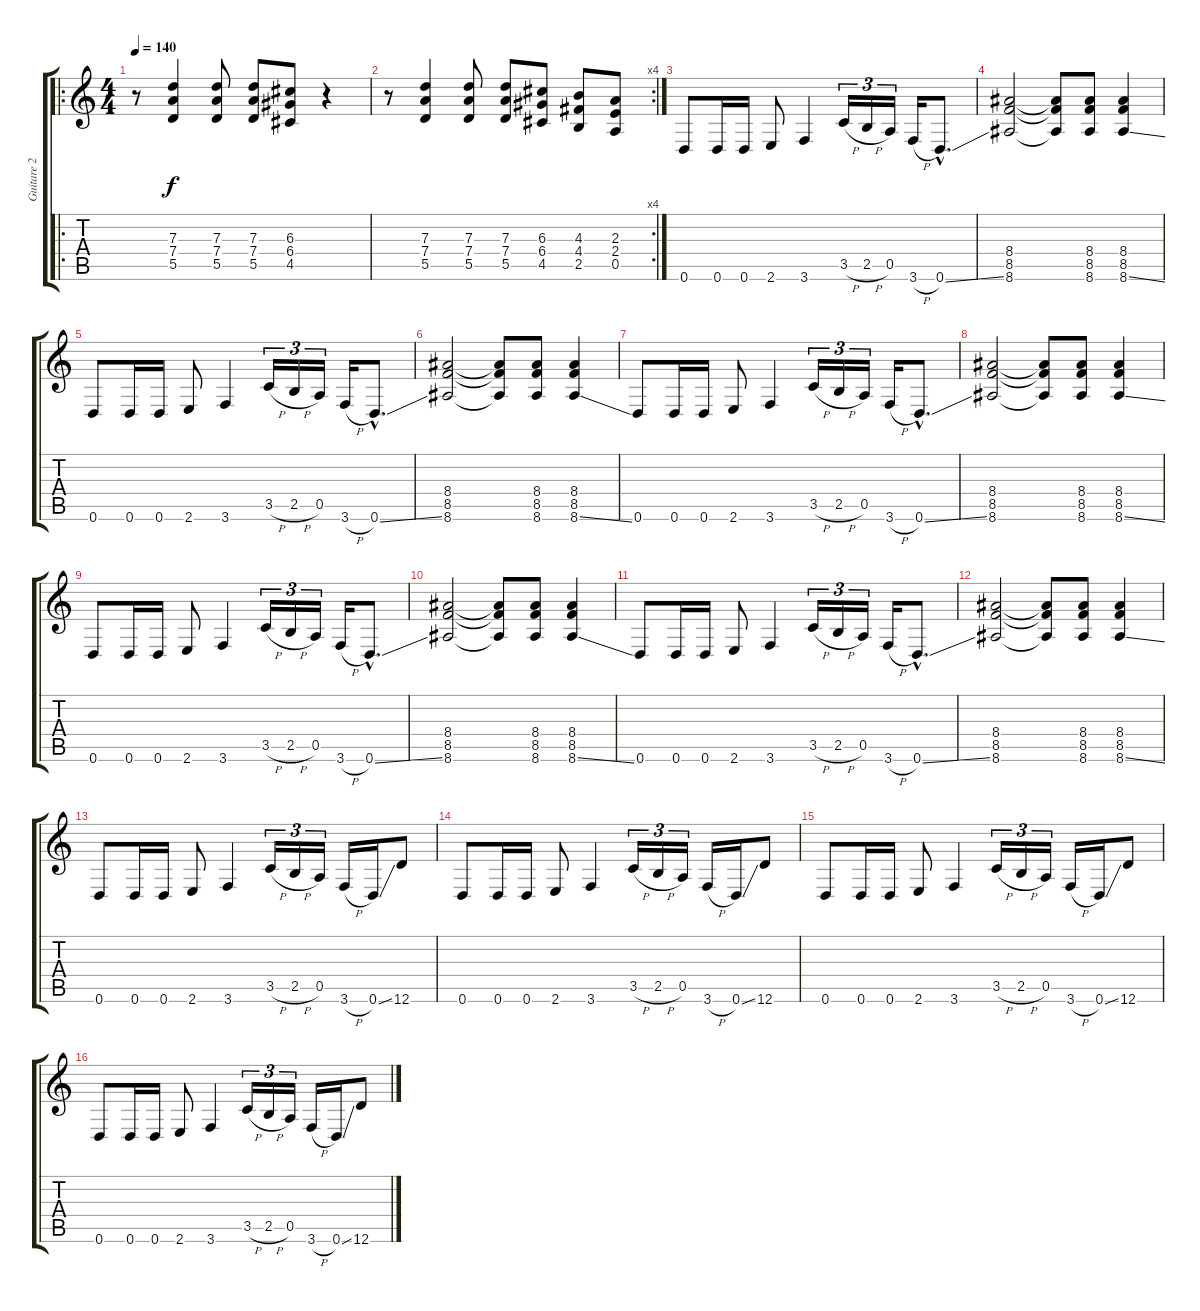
\track ("Guitare 2" "Guitare 2") {instrument overdrivenguitar}
\staff {score tabs}
\tuning (E4 B3 G3 D3 A2 D2) {hide}
\ro
\ts (4 4)
\tempo 140
\clef g2
\ks c
r.8{dy f} (7.3 7.4 5.5).4 (7.3 7.4 5.5).8 (7.3 7.4 5.5).8 (6.3 6.4 4.5).8 r.4 |
\rc 4
r.8 (7.3 7.4 5.5).4 (7.3 7.4 5.5).8 (7.3 7.4 5.5).8 (6.3 6.4 4.5).8 (4.3 4.4 2.5).8 (2.3 2.4 0.5).8 |
0.6.8 0.6.16 0.6.16 2.6.8 3.6.4 3.5{h}.16{tu (3 2)} 2.5{h}.16{tu (3 2)} 0.5.16{tu (3 2)} 3.6{h}.16 0.6{ss hac}.8{d} |
(8.4 8.5 8.6).2 (8.4{t} 8.5{t} 8.6{t}).8 (8.4 8.5 8.6).8 (8.4 8.5 8.6{ss}).4 |
0.6.8 0.6.16 0.6.16 2.6.8 3.6.4 3.5{h}.16{tu (3 2)} 2.5{h}.16{tu (3 2)} 0.5.16{tu (3 2)} 3.6{h}.16 0.6{ss hac}.8{d} |
(8.4 8.5 8.6).2 (8.4{t} 8.5{t} 8.6{t}).8 (8.4 8.5 8.6).8 (8.4 8.5 8.6{ss}).4 |
0.6.8 0.6.16 0.6.16 2.6.8 3.6.4 3.5{h}.16{tu (3 2)} 2.5{h}.16{tu (3 2)} 0.5.16{tu (3 2)} 3.6{h}.16 0.6{ss hac}.8{d} |
(8.4 8.5 8.6).2 (8.4{t} 8.5{t} 8.6{t}).8 (8.4 8.5 8.6).8 (8.4 8.5 8.6{ss}).4 |
0.6.8 0.6.16 0.6.16 2.6.8 3.6.4 3.5{h}.16{tu (3 2)} 2.5{h}.16{tu (3 2)} 0.5.16{tu (3 2)} 3.6{h}.16 0.6{ss hac}.8{d} |
(8.4 8.5 8.6).2 (8.4{t} 8.5{t} 8.6{t}).8 (8.4 8.5 8.6).8 (8.4 8.5 8.6{ss}).4 |
0.6.8 0.6.16 0.6.16 2.6.8 3.6.4 3.5{h}.16{tu (3 2)} 2.5{h}.16{tu (3 2)} 0.5.16{tu (3 2)} 3.6{h}.16 0.6{ss hac}.8{d} |
(8.4 8.5 8.6).2 (8.4{t} 8.5{t} 8.6{t}).8 (8.4 8.5 8.6).8 (8.4 8.5 8.6{ss}).4 |
0.6.8 0.6.16 0.6.16 2.6.8 3.6.4 3.5{h}.16{tu (3 2)} 2.5{h}.16{tu (3 2)} 0.5.16{tu (3 2)} 3.6{h}.16 0.6{ss}.16 12.6.8 |
0.6.8 0.6.16 0.6.16 2.6.8 3.6.4 3.5{h}.16{tu (3 2)} 2.5{h}.16{tu (3 2)} 0.5.16{tu (3 2)} 3.6{h}.16 0.6{ss}.16 12.6.8 |
0.6.8 0.6.16 0.6.16 2.6.8 3.6.4 3.5{h}.16{tu (3 2)} 2.5{h}.16{tu (3 2)} 0.5.16{tu (3 2)} 3.6{h}.16 0.6{ss}.16 12.6.8 |
0.6.8 0.6.16 0.6.16 2.6.8 3.6.4 3.5{h}.16{tu (3 2)} 2.5{h}.16{tu (3 2)} 0.5.16{tu (3 2)} 3.6{h}.16 0.6{ss}.16 12.6.8
